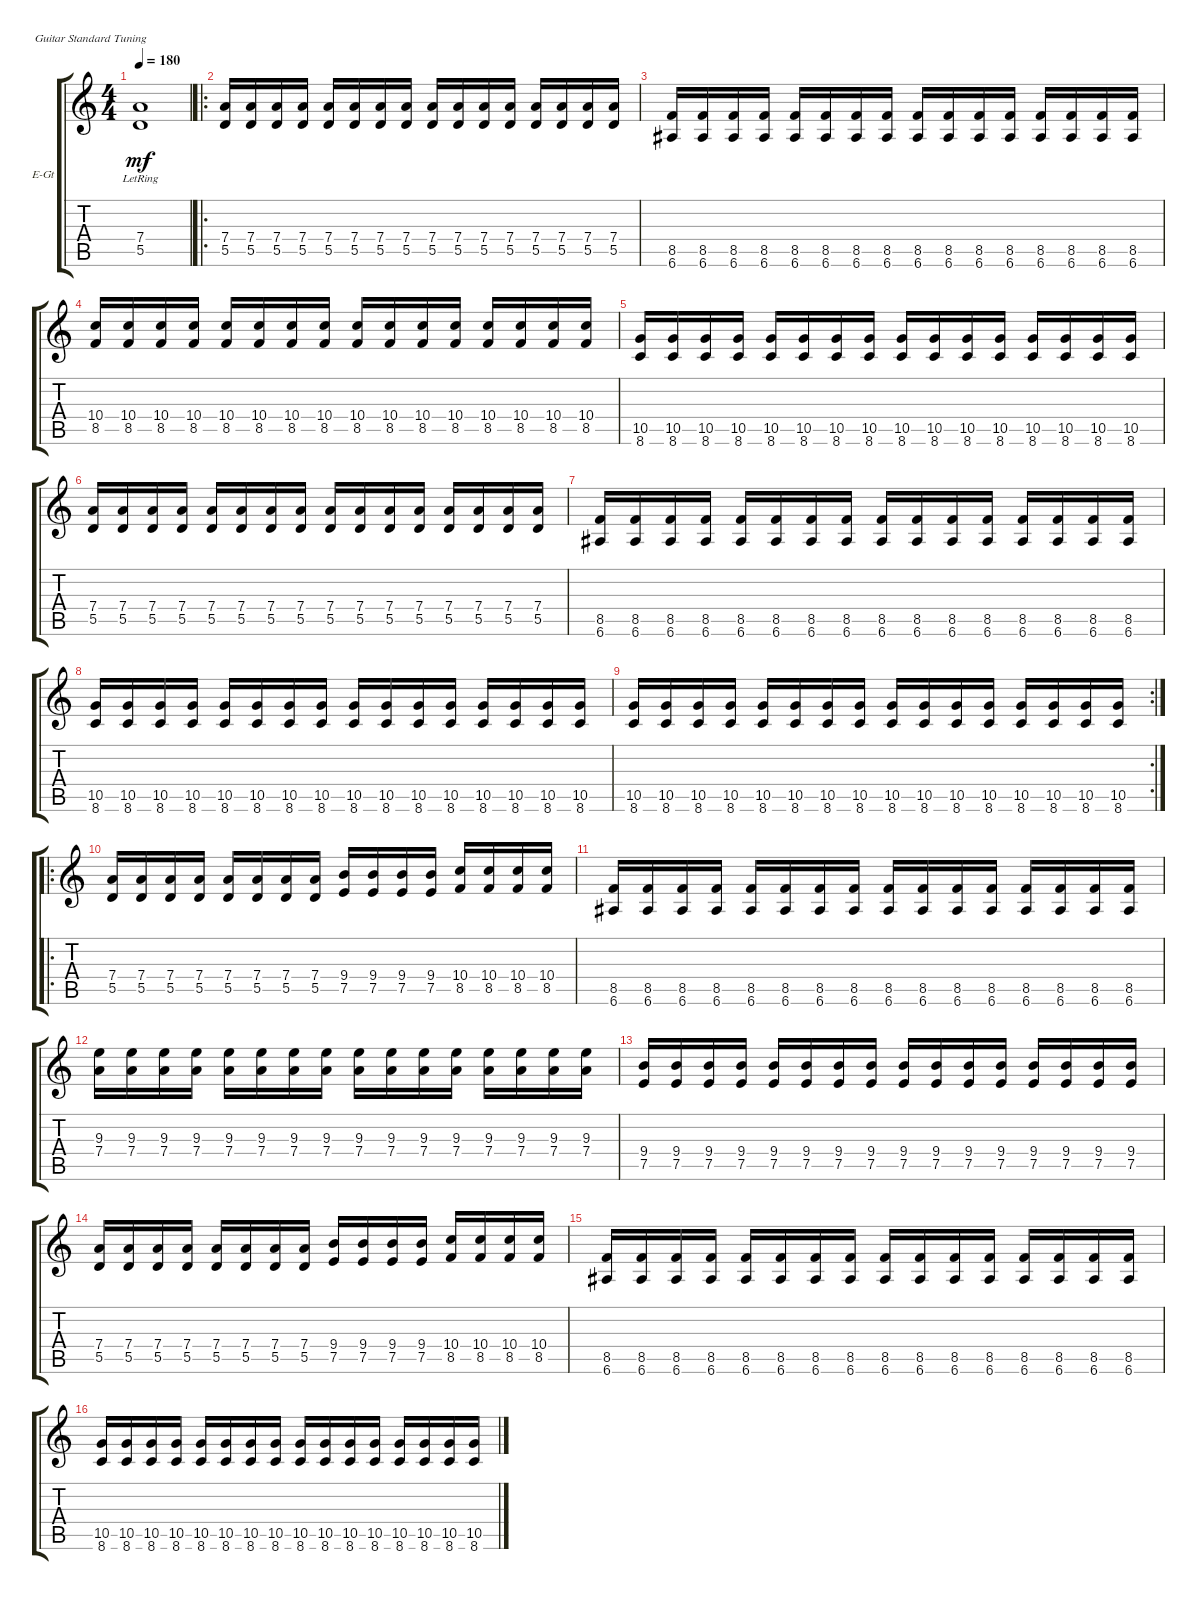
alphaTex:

\defaultSystemsLayout 4
\bracketExtendMode groupsimilarinstruments
\firstSystemTrackNameOrientation horizontal
\otherSystemsTrackNameOrientation horizontal
\track ("Lead Guitar" "E-Gt") {instrument overdrivenguitar}
\staff {score tabs}
\tuning (E4 B3 G3 D3 A2 E2)
\ts (4 4)
\tempo 180
\clef g2
\ks c
(5.5{lr} 7.4{lr}).1{dy mf} |
\ro
(5.5 7.4).16 (5.5 7.4).16 (5.5 7.4).16 (5.5 7.4).16 (5.5 7.4).16 (5.5 7.4).16 (5.5 7.4).16 (5.5 7.4).16 (5.5 7.4).16 (5.5 7.4).16 (5.5 7.4).16 (5.5 7.4).16 (5.5 7.4).16 (5.5 7.4).16 (5.5 7.4).16 (5.5 7.4).16 |
(8.5 6.6).16 (8.5 6.6).16 (8.5 6.6).16 (8.5 6.6).16 (8.5 6.6).16 (8.5 6.6).16 (8.5 6.6).16 (8.5 6.6).16 (8.5 6.6).16 (8.5 6.6).16 (8.5 6.6).16 (8.5 6.6).16 (8.5 6.6).16 (8.5 6.6).16 (8.5 6.6).16 (8.5 6.6).16 |
(8.5 10.4).16 (8.5 10.4).16 (8.5 10.4).16 (8.5 10.4).16 (8.5 10.4).16 (8.5 10.4).16 (8.5 10.4).16 (8.5 10.4).16 (8.5 10.4).16 (8.5 10.4).16 (8.5 10.4).16 (8.5 10.4).16 (8.5 10.4).16 (8.5 10.4).16 (8.5 10.4).16 (8.5 10.4).16 |
(8.6 10.5).16 (8.6 10.5).16 (8.6 10.5).16 (8.6 10.5).16 (8.6 10.5).16 (8.6 10.5).16 (8.6 10.5).16 (8.6 10.5).16 (8.6 10.5).16 (8.6 10.5).16 (8.6 10.5).16 (8.6 10.5).16 (8.6 10.5).16 (8.6 10.5).16 (8.6 10.5).16 (8.6 10.5).16 |
(5.5 7.4).16 (5.5 7.4).16 (5.5 7.4).16 (5.5 7.4).16 (5.5 7.4).16 (5.5 7.4).16 (5.5 7.4).16 (5.5 7.4).16 (5.5 7.4).16 (5.5 7.4).16 (5.5 7.4).16 (5.5 7.4).16 (5.5 7.4).16 (5.5 7.4).16 (5.5 7.4).16 (5.5 7.4).16 |
(8.5 6.6).16 (8.5 6.6).16 (8.5 6.6).16 (8.5 6.6).16 (8.5 6.6).16 (8.5 6.6).16 (8.5 6.6).16 (8.5 6.6).16 (8.5 6.6).16 (8.5 6.6).16 (8.5 6.6).16 (8.5 6.6).16 (8.5 6.6).16 (8.5 6.6).16 (8.5 6.6).16 (8.5 6.6).16 |
(8.6 10.5).16 (8.6 10.5).16 (8.6 10.5).16 (8.6 10.5).16 (8.6 10.5).16 (8.6 10.5).16 (8.6 10.5).16 (8.6 10.5).16 (8.6 10.5).16 (8.6 10.5).16 (8.6 10.5).16 (8.6 10.5).16 (8.6 10.5).16 (8.6 10.5).16 (8.6 10.5).16 (8.6 10.5).16 |
\rc 2
(8.6 10.5).16 (8.6 10.5).16 (8.6 10.5).16 (8.6 10.5).16 (8.6 10.5).16 (8.6 10.5).16 (8.6 10.5).16 (8.6 10.5).16 (8.6 10.5).16 (8.6 10.5).16 (8.6 10.5).16 (8.6 10.5).16 (8.6 10.5).16 (8.6 10.5).16 (8.6 10.5).16 (8.6 10.5).16 |
\ro
(7.4 5.5).16 (7.4 5.5).16 (7.4 5.5).16 (7.4 5.5).16 (7.4 5.5).16 (7.4 5.5).16 (7.4 5.5).16 (7.4 5.5).16 (9.4 7.5).16 (9.4 7.5).16 (9.4 7.5).16 (9.4 7.5).16 (10.4 8.5).16 (10.4 8.5).16 (10.4 8.5).16 (10.4 8.5).16 |
(8.5 6.6).16 (8.5 6.6).16 (8.5 6.6).16 (8.5 6.6).16 (8.5 6.6).16 (8.5 6.6).16 (8.5 6.6).16 (8.5 6.6).16 (8.5 6.6).16 (8.5 6.6).16 (8.5 6.6).16 (8.5 6.6).16 (8.5 6.6).16 (8.5 6.6).16 (8.5 6.6).16 (8.5 6.6).16 |
(9.3 7.4).16 (9.3 7.4).16 (9.3 7.4).16 (9.3 7.4).16 (9.3 7.4).16 (9.3 7.4).16 (9.3 7.4).16 (9.3 7.4).16 (9.3 7.4).16 (9.3 7.4).16 (9.3 7.4).16 (9.3 7.4).16 (9.3 7.4).16 (9.3 7.4).16 (9.3 7.4).16 (9.3 7.4).16 |
(9.4 7.5).16 (9.4 7.5).16 (9.4 7.5).16 (9.4 7.5).16 (9.4 7.5).16 (9.4 7.5).16 (9.4 7.5).16 (9.4 7.5).16 (9.4 7.5).16 (9.4 7.5).16 (9.4 7.5).16 (9.4 7.5).16 (9.4 7.5).16 (9.4 7.5).16 (9.4 7.5).16 (9.4 7.5).16 |
(7.4 5.5).16 (7.4 5.5).16 (7.4 5.5).16 (7.4 5.5).16 (7.4 5.5).16 (7.4 5.5).16 (7.4 5.5).16 (7.4 5.5).16 (9.4 7.5).16 (9.4 7.5).16 (9.4 7.5).16 (9.4 7.5).16 (10.4 8.5).16 (10.4 8.5).16 (10.4 8.5).16 (10.4 8.5).16 |
(8.5 6.6).16 (8.5 6.6).16 (8.5 6.6).16 (8.5 6.6).16 (8.5 6.6).16 (8.5 6.6).16 (8.5 6.6).16 (8.5 6.6).16 (8.5 6.6).16 (8.5 6.6).16 (8.5 6.6).16 (8.5 6.6).16 (8.5 6.6).16 (8.5 6.6).16 (8.5 6.6).16 (8.5 6.6).16 |
(10.5 8.6).16 (10.5 8.6).16 (10.5 8.6).16 (10.5 8.6).16 (10.5 8.6).16 (10.5 8.6).16 (10.5 8.6).16 (10.5 8.6).16 (10.5 8.6).16 (10.5 8.6).16 (10.5 8.6).16 (10.5 8.6).16 (10.5 8.6).16 (10.5 8.6).16 (10.5 8.6).16 (10.5 8.6).16
